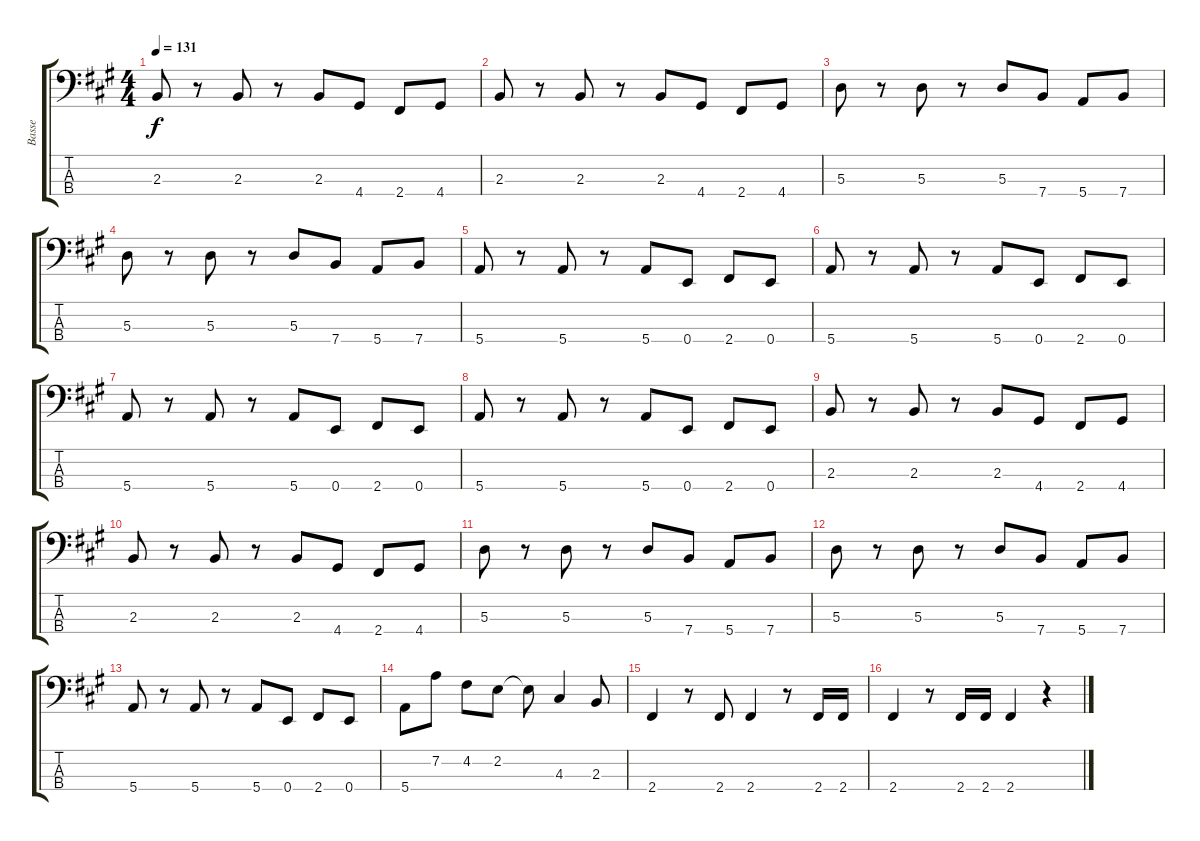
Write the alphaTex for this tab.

\track ("Basse" "Basse") {instrument electricbassfinger}
\staff {score tabs}
\tuning (G2 D2 A1 E1) {hide}
\ts (4 4)
\tempo 131
\clef f4
\ks a
2.3.8{dy f} r.8 2.3.8 r.8 2.3.8 4.4.8 2.4.8 4.4.8 |
2.3.8 r.8 2.3.8 r.8 2.3.8 4.4.8 2.4.8 4.4.8 |
5.3.8 r.8 5.3.8 r.8 5.3.8 7.4.8 5.4.8 7.4.8 |
5.3.8 r.8 5.3.8 r.8 5.3.8 7.4.8 5.4.8 7.4.8 |
5.4.8 r.8 5.4.8 r.8 5.4.8 0.4.8 2.4.8 0.4.8 |
5.4.8 r.8 5.4.8 r.8 5.4.8 0.4.8 2.4.8 0.4.8 |
5.4.8 r.8 5.4.8 r.8 5.4.8 0.4.8 2.4.8 0.4.8 |
5.4.8 r.8 5.4.8 r.8 5.4.8 0.4.8 2.4.8 0.4.8 |
2.3.8 r.8 2.3.8 r.8 2.3.8 4.4.8 2.4.8 4.4.8 |
2.3.8 r.8 2.3.8 r.8 2.3.8 4.4.8 2.4.8 4.4.8 |
5.3.8 r.8 5.3.8 r.8 5.3.8 7.4.8 5.4.8 7.4.8 |
5.3.8 r.8 5.3.8 r.8 5.3.8 7.4.8 5.4.8 7.4.8 |
5.4.8 r.8 5.4.8 r.8 5.4.8 0.4.8 2.4.8 0.4.8 |
5.4.8 7.2.8 4.2.8 2.2.8 2.2{t}.8 4.3.4 2.3.8 |
2.4.4 r.8 2.4.8 2.4.4 r.8 2.4.16 2.4.16 |
2.4.4 r.8 2.4.16 2.4.16 2.4.4 r.4
